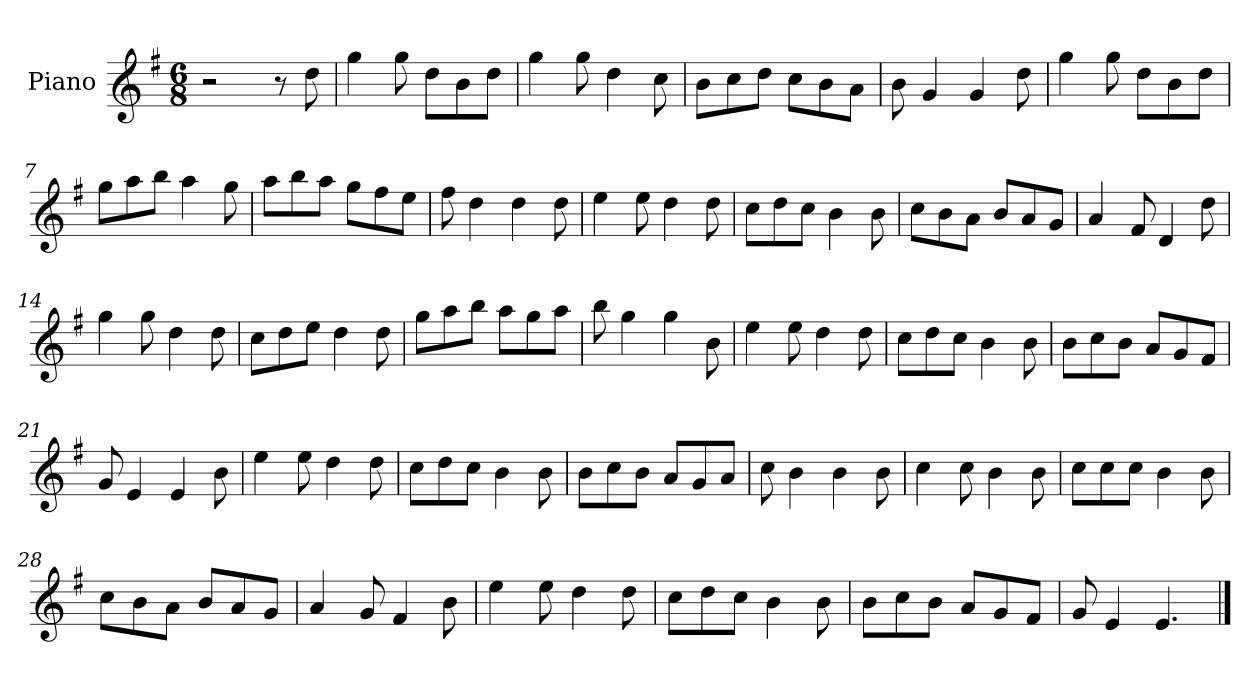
**kern
*part1
*staff1
*I"Piano
*I'Pno
*clefG2
*k[f#]
*M6/8
=1
2r
8r
8dd\
=2
4gg\
8gg\
8dd\L
8b\
8dd\J
=3
4gg\
8gg\
4dd\
8cc\
=4
8b\L
8cc\
8dd\J
8cc\L
8b\
8a\J
=5
8b\
4g/
4g/
8dd\
=6
4gg\
8gg\
8dd\L
8b\
8dd\J
=7
8gg\L
8aa\
8bb\J
4aa\
8gg\
=8
8aa\L
8bb\
8aa\J
8gg\L
8ff#\
8ee\J
=9
8ff#\
4dd\
4dd\
8dd\
=10
4ee\
8ee\
4dd\
8dd\
=11
8cc\L
8dd\
8cc\J
4b\
8b\
=12
8cc\L
8b\
8a\J
8b/L
8a/
8g/J
=13
4a/
8f#/
4d/
8dd\
=14
4gg\
8gg\
4dd\
8dd\
=15
8cc\L
8dd\
8ee\J
4dd\
8dd\
=16
8gg\L
8aa\
8bb\J
8aa\L
8gg\
8aa\J
=17
8bb\
4gg\
4gg\
8b\
=18
4ee\
8ee\
4dd\
8dd\
=19
8cc\L
8dd\
8cc\J
4b\
8b\
=20
8b\L
8cc\
8b\J
8a/L
8g/
8f#/J
=21
8g/
4e/
4e/
8b\
=22
4ee\
8ee\
4dd\
8dd\
=23
8cc\L
8dd\
8cc\J
4b\
8b\
=24
8b\L
8cc\
8b\J
8a/L
8g/
8a/J
=25
8cc\
4b\
4b\
8b\
=26
4cc\
8cc\
4b\
8b\
=27
8cc\L
8cc\
8cc\J
4b\
8b\
=28
8cc\L
8b\
8a\J
8b/L
8a/
8g/J
=29
4a/
8g/
4f#/
8b\
=30
4ee\
8ee\
4dd\
8dd\
=31
8cc\L
8dd\
8cc\J
4b\
8b\
=32
8b\L
8cc\
8b\J
8a/L
8g/
8f#/J
=33
8g/
4e/
4.e/
==
*-
